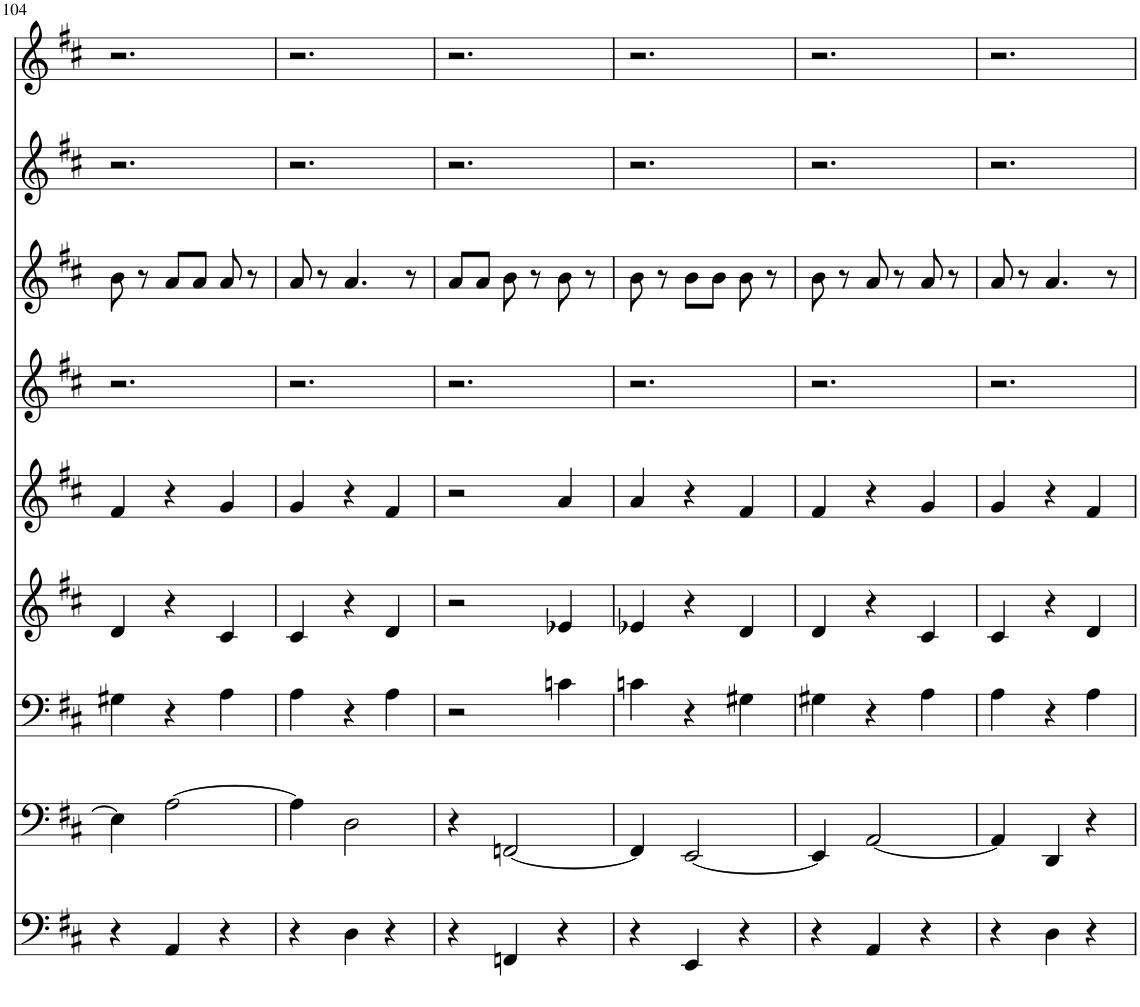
**kern	**kern	**kern	**kern	**kern	**kern	**kern	**kern	**kern
*part9	*part8	*part7	*part6	*part5	*part4	*part3	*part2	*part1
*staff9	*staff8	*staff7	*staff6	*staff5	*staff4	*staff3	*staff2	*staff1
*I"Double Bass	*I"Violoncello	*I"Viola	*I"Violine II	*I"Violin I	*I"Xylophone	*I"Trumpet	*I"French Horn	*I"Piccolo
*	*	*	*	*	*I'Xyl.	*I'Tpt	*I'Hn	*I'Picc
!!LO:PB:g=z
*clefF4	*clefF4	*clefF4	*clefG2	*clefG2	*clefG2	*clefG2	*clefG2	*clefG2
*	*	*	*	*	*	*Trd1c2	*Trd4c7	*Trd-7c-12
*k[f#c#]	*k[f#c#]	*k[f#c#]	*k[f#c#]	*k[f#c#]	*k[f#c#]	*k[f#c#]	*k[f#c#]	*k[f#c#]
*M3/4	*M3/4	*M3/4	*M3/4	*M3/4	*M3/4	*M3/4	*M3/4	*M3/4
=104	=104	=104	=104	=104	=104	=104	=104	=104
4r	4E\]	4G#X\	4d/	4f#/	2.r	8b\	2.r	2.r
.	.	.	.	.	.	8r	.	.
4AA/	[2A\	4r	4r	4r	.	8a/L	.	.
.	.	.	.	.	.	8a/J	.	.
4r	.	4A\	4c#/	4g/	.	8a/	.	.
.	.	.	.	.	.	8r	.	.
=105	=105	=105	=105	=105	=105	=105	=105	=105
4r	4A\]	4A\	4c#/	4g/	2.r	8a/	2.r	2.r
.	.	.	.	.	.	8r	.	.
4D\	2D\	4r	4r	4r	.	4.a/	.	.
4r	.	4A\	4d/	4f#/	.	.	.	.
.	.	.	.	.	.	8r	.	.
=106	=106	=106	=106	=106	=106	=106	=106	=106
4r	4r	2r	2r	2r	2.r	8a/L	2.r	2.r
.	.	.	.	.	.	8a/J	.	.
4FFn/	[2FFn/	.	.	.	.	8b\	.	.
.	.	.	.	.	.	8r	.	.
4r	.	4cn\	4e-X/	4a/	.	8b\	.	.
.	.	.	.	.	.	8r	.	.
=107	=107	=107	=107	=107	=107	=107	=107	=107
4r	4FF/]	4cn\	4e-X/	4a/	2.r	8b\	2.r	2.r
.	.	.	.	.	.	8r	.	.
4EE/	[2EE/	4r	4r	4r	.	8b\L	.	.
.	.	.	.	.	.	8b\J	.	.
4r	.	4G#X\	4d/	4f#/	.	8b\	.	.
.	.	.	.	.	.	8r	.	.
=108	=108	=108	=108	=108	=108	=108	=108	=108
4r	4EE/]	4G#X\	4d/	4f#/	2.r	8b\	2.r	2.r
.	.	.	.	.	.	8r	.	.
4AA/	[2AA/	4r	4r	4r	.	8a/	.	.
.	.	.	.	.	.	8r	.	.
4r	.	4A\	4c#/	4g/	.	8a/	.	.
.	.	.	.	.	.	8r	.	.
=109	=109	=109	=109	=109	=109	=109	=109	=109
4r	4AA/]	4A\	4c#/	4g/	2.r	8a/	2.r	2.r
.	.	.	.	.	.	8r	.	.
4D\	4DD/	4r	4r	4r	.	4.a/	.	.
4r	4r	4A\	4d/	4f#/	.	.	.	.
.	.	.	.	.	.	8r	.	.
=	=	=	=	=	=	=	=	=
*-	*-	*-	*-	*-	*-	*-	*-	*-
